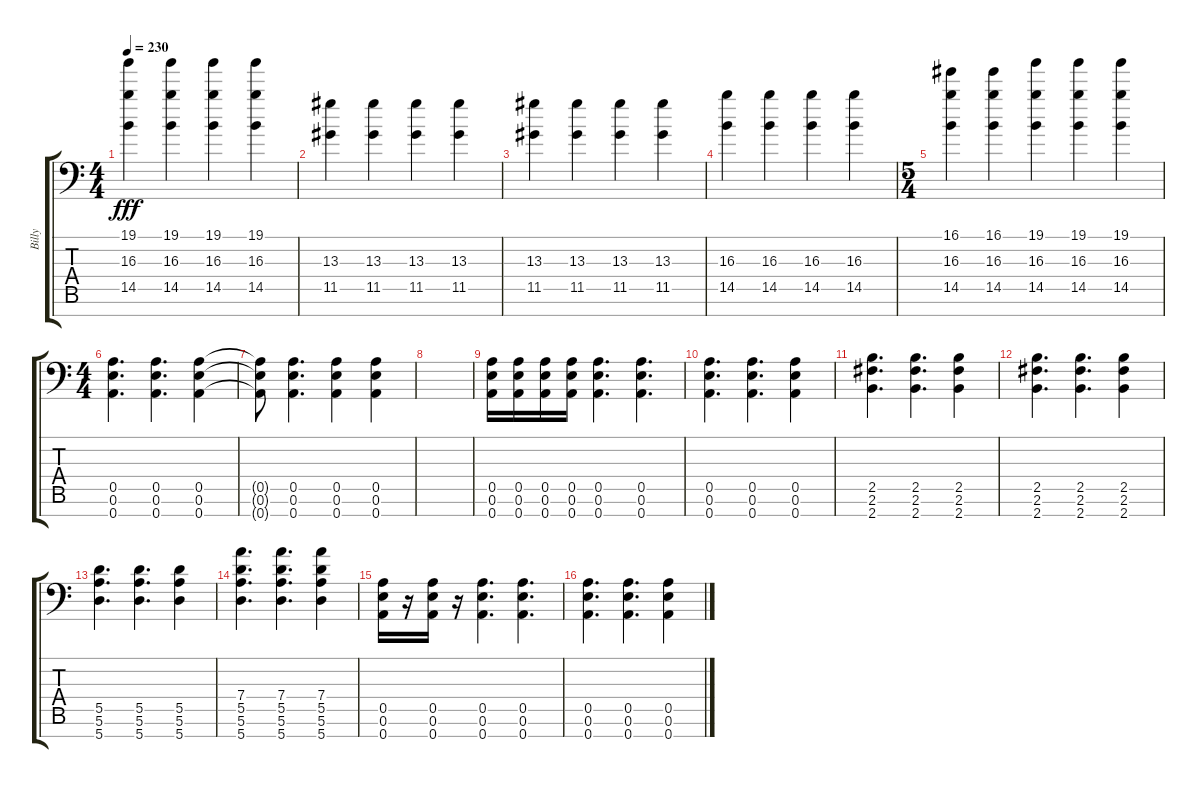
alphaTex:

\track ("Billy" "Billy") {instrument distortionguitar}
\staff {score tabs}
\tuning (E4 B3 G3 D3 A2 E2 A1) {hide}
\ts (4 4)
\tempo 230
\clef f4
\ks c
(19.1 16.3 14.5).4{dy fff} (19.1 16.3 14.5).4 (19.1 16.3 14.5).4 (19.1 16.3 14.5).4 |
(13.3 11.5).4 (13.3 11.5).4 (13.3 11.5).4 (13.3 11.5).4 |
(13.3 11.5).4 (13.3 11.5).4 (13.3 11.5).4 (13.3 11.5).4 |
(16.3 14.5).4 (16.3 14.5).4 (16.3 14.5).4 (16.3 14.5).4 |
\ts (5 4)
(16.1 16.3 14.5).4 (16.1 16.3 14.5).4 (19.1 16.3 14.5).4 (19.1 16.3 14.5).4 (19.1 16.3 14.5).4 |
\ts (4 4)
(0.5 0.6 0.7).4{d beam merge} (0.5 0.6 0.7).4{d} (0.5 0.6 0.7).4 |
(0.5{t} 0.6{t} 0.7{t}).8 (0.5 0.6 0.7).4{d} (0.5 0.6 0.7).4 (0.5 0.6 0.7).4 |
|
(0.5 0.6 0.7).16{beam merge} (0.5 0.6 0.7).16 (0.5 0.6 0.7).16 (0.5 0.6 0.7).16 (0.5 0.6 0.7).4{d} (0.5 0.6 0.7).4{d} |
(0.5 0.6 0.7).4{d} (0.5 0.6 0.7).4{d} (0.5 0.6 0.7).4 |
(2.5 2.6 2.7).4{d} (2.5 2.6 2.7).4{d} (2.5 2.6 2.7).4 |
(2.5 2.6 2.7).4{d} (2.5 2.6 2.7).4{d} (2.5 2.6 2.7).4 |
(5.5 5.6 5.7).4{d} (5.5 5.6 5.7).4{d} (5.5 5.6 5.7).4 |
(7.4 5.5 5.6 5.7).4{d} (7.4 5.5 5.6 5.7).4{d} (7.4 5.5 5.6 5.7).4 |
(0.5 0.6 0.7).16{beam merge} r.16 (0.5 0.6 0.7).16 r.16 (0.5 0.6 0.7).4{d} (0.5 0.6 0.7).4{d} |
(0.5 0.6 0.7).4{d} (0.5 0.6 0.7).4{d} (0.5 0.6 0.7).4
